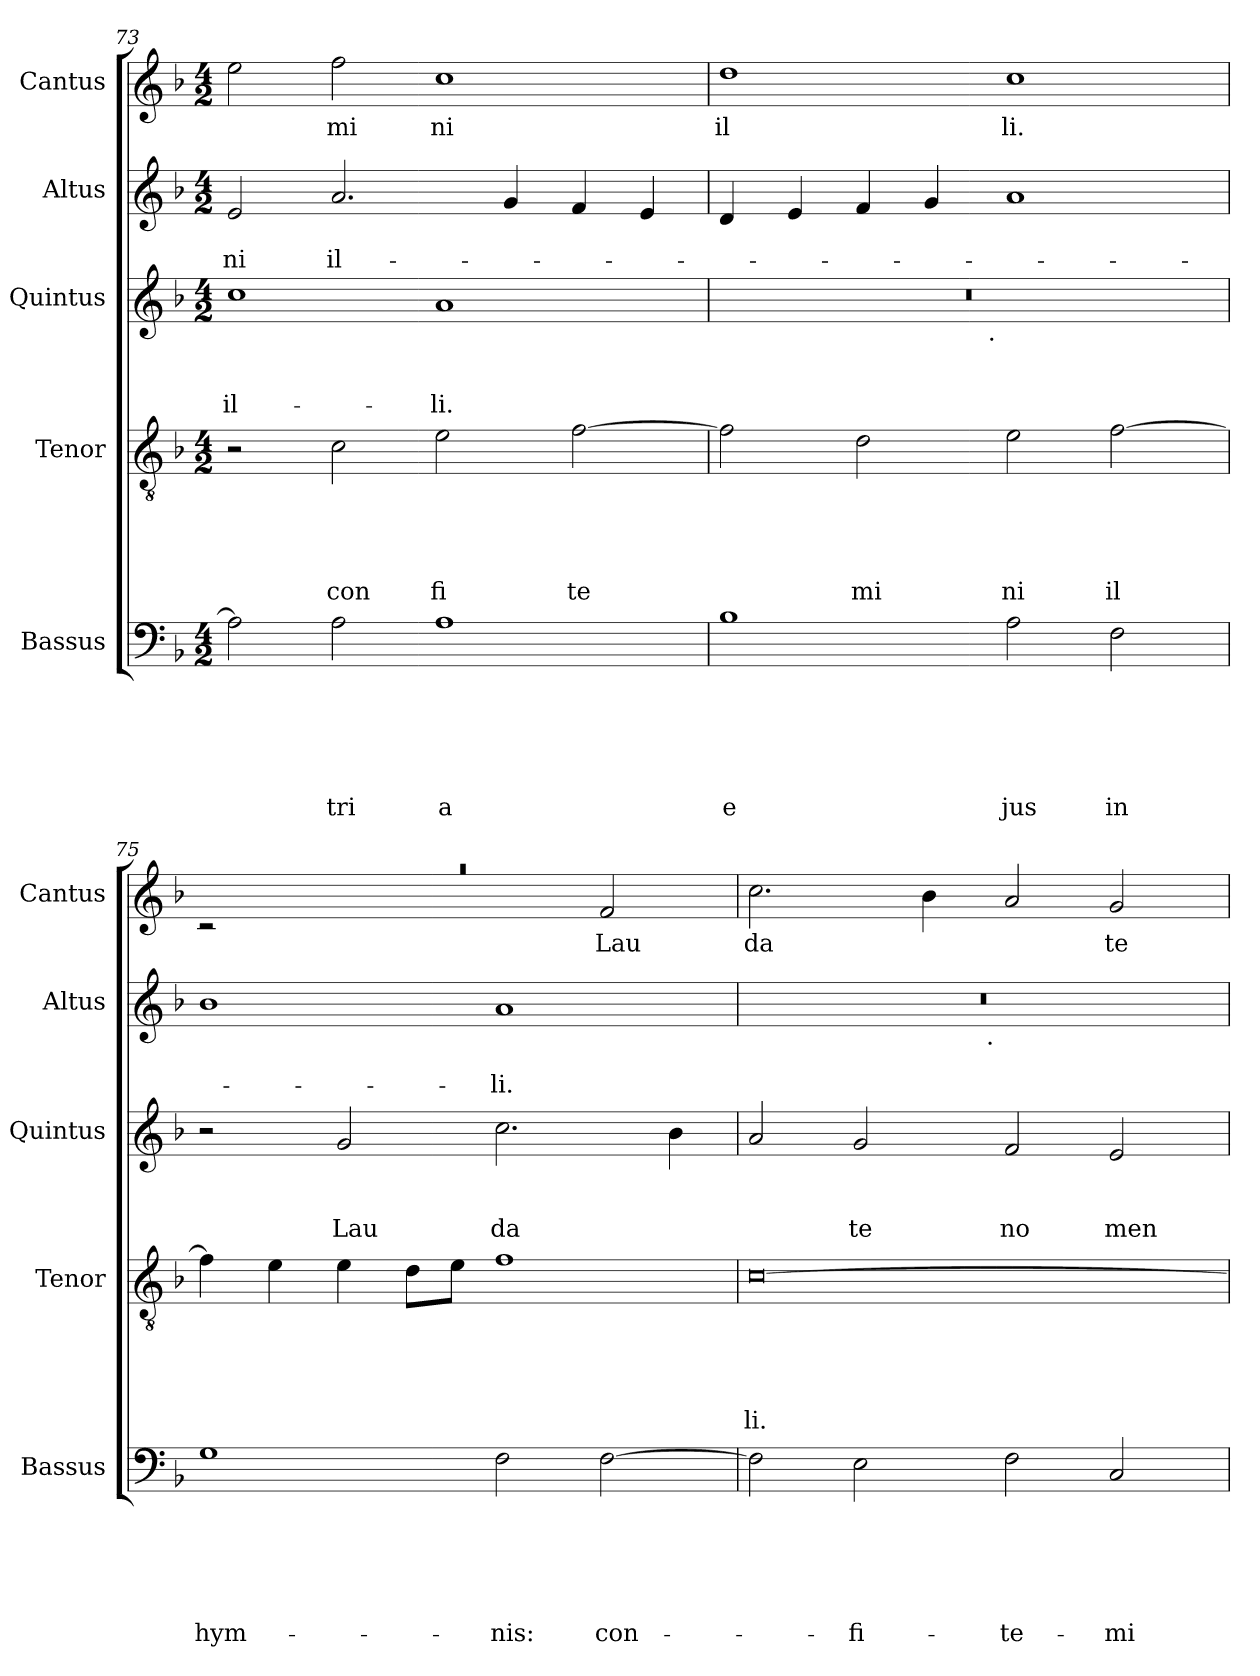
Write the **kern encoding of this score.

**kern	**text	**text	**text	**text	**text	**text	**kern	**text	**text	**text	**text	**text	**kern	**text	**text	**text	**kern	**text	**text	**kern	**text
*part5	*part5	*part5	*part5	*part5	*part5	*part5	*part4	*part4	*part4	*part4	*part4	*part4	*part3	*part3	*part3	*part3	*part2	*part2	*part2	*part1	*part1
*staff5	*staff5	*staff5	*staff5	*staff5	*staff5	*staff5	*staff4	*staff4	*staff4	*staff4	*staff4	*staff4	*staff3	*staff3	*staff3	*staff3	*staff2	*staff2	*staff2	*staff1	*staff1
*I"Bassus	*	*	*	*	*	*	*I"Tenor	*	*	*	*	*	*I"Quintus	*	*	*	*I"Altus	*	*	*I"Cantus	*
*I'Bassus	*	*	*	*	*	*	*I'Tenor	*	*	*	*	*	*I'Quintus	*	*	*	*I'Altus	*	*	*I'Cantus	*
*clefF4	*	*	*	*	*	*	*clefGv2	*	*	*	*	*	*clefG2	*	*	*	*clefG2	*	*	*clefG2	*
*k[b-]	*	*	*	*	*	*	*k[b-]	*	*	*	*	*	*k[b-]	*	*	*	*k[b-]	*	*	*k[b-]	*
*F:	*	*	*	*	*	*	*F:	*	*	*	*	*	*F:	*	*	*	*F:	*	*	*F:	*
*M4/2	*	*	*	*	*	*	*M4/2	*	*	*	*	*	*M4/2	*	*	*	*M4/2	*	*	*M4/2	*
=73	=73	=73	=73	=73	=73	=73	=73	=73	=73	=73	=73	=73	=73	=73	=73	=73	=73	=73	=73	=73	=73
!	!	!	!	!	!	!	!	!	!	!	!	!	!	!	!	!LO:LY:b	!	!	!LO:LY:b	!	!
2A\]	.	.	.	.	.	.	2r	.	.	.	.	.	1cc	.	.	il-	2e/	.	-ni	2ee\	.
!	!	!	!	!	!	!LO:LY:b	!	!	!	!	!	!LO:LY:b	!	!	!	!	!	!	!LO:LY:b	!	!LO:LY:b
2A\	.	.	.	.	.	tri	2c\	.	.	.	.	con	.	.	.	.	2.a/	.	il-	2ff\	mi
!	!	!	!	!	!	!LO:LY:b	!	!	!	!	!	!LO:LY:b	!	!	!	!LO:LY:b	!	!	!	!	!LO:LY:b
1A	.	.	.	.	.	a	2e\	.	.	.	.	fi	1a	.	.	-li.	.	.	.	1cc	ni
.	.	.	.	.	.	.	.	.	.	.	.	.	.	.	.	.	4g/	.	.	.	.
!	!	!	!	!	!	!	!	!	!	!	!	!LO:LY:b	!	!	!	!	!	!	!	!	!
.	.	.	.	.	.	.	[>2f\	.	.	.	.	te	.	.	.	.	4f/	.	.	.	.
.	.	.	.	.	.	.	.	.	.	.	.	.	.	.	.	.	4e/	.	.	.	.
=74	=74	=74	=74	=74	=74	=74	=74	=74	=74	=74	=74	=74	=74	=74	=74	=74	=74	=74	=74	=74	=74
!	!	!	!	!	!	!LO:LY:b	!	!	!	!	!	!	!	!	!	!	!	!	!	!	!LO:LY:b
*	*	*	*	*	*	*	*	*	*	*	*	*	*^	*	*	*	*	*	*	*	*
1B-	.	.	.	.	.	e	2f\]	.	.	.	.	.	0r	2ryy	.	.	.	4d/	.	.	1dd	il
.	.	.	.	.	.	.	.	.	.	.	.	.	.	.	.	.	.	4e/	.	.	.	.
!	!	!	!	!	!	!	!	!	!	!	!	!LO:LY:b	!	!	!	!	!	!	!	!	!	!
.	.	.	.	.	.	.	2d\	.	.	.	.	mi	.	4...ryy	.	.	.	4f/	.	.	.	.
.	.	.	.	.	.	.	.	.	.	.	.	.	.	.	.	.	.	4g/	.	.	.	.
!	!	!	!	!	!	!	!	!	!	!	!	!	!	!LO:TX:b:t=.	!	!	!	!	!	!	!	!
.	.	.	.	.	.	.	.	.	.	.	.	.	.	1ryy	.	.	.	.	.	.	.	.
!	!	!	!	!	!	!LO:LY:b	!	!	!	!	!	!LO:LY:b	!	!	!	!	!	!	!	!	!	!LO:LY:b
2A\	.	.	.	.	.	jus	2e\	.	.	.	.	ni	.	.	.	.	.	1a	.	.	1cc	li.
!	!	!	!	!	!	!LO:LY:b	!	!	!	!	!	!LO:LY:b	!	!	!	!	!	!	!	!	!	!
2F\	.	.	.	.	.	in	[<2f\	.	.	.	.	il	.	.	.	.	.	.	.	.	.	.
.	.	.	.	.	.	.	.	.	.	.	.	.	.	32ryy	.	.	.	.	.	.	.	.
!!LO:LB:g=z
=75	=75	=75	=75	=75	=75	=75	=75	=75	=75	=75	=75	=75	=75	=75	=75	=75	=75	=75	=75	=75	=75	=75
!	!	!	!	!	!	!LO:LY:b	!	!	!	!	!	!	!	!	!	!	!	!	!	!	!LO:N:vis=1	!
*	*	*	*	*	*	*	*	*	*	*	*	*	*v	*v	*	*	*	*	*	*	*^	*
1G	.	.	.	.	.	hym-	4f\]	.	.	.	.	.	2r	.	.	.	1b-	.	.	0raa	2rc	.
.	.	.	.	.	.	.	4e\	.	.	.	.	.	.	.	.	.	.	.	.	.	.	.
!	!	!	!	!	!	!	!	!	!	!	!	!	!	!	!	!LO:LY:b	!	!	!	!	!	!
.	.	.	.	.	.	.	4e\	.	.	.	.	.	2g/	.	.	Lau	.	.	.	.	1ryy	.
.	.	.	.	.	.	.	8d\L	.	.	.	.	.	.	.	.	.	.	.	.	.	.	.
.	.	.	.	.	.	.	8e\J	.	.	.	.	.	.	.	.	.	.	.	.	.	.	.
!	!	!	!	!	!	!LO:LY:b	!	!	!	!	!	!	!	!	!	!LO:LY:b	!	!	!LO:LY:b	!	!	!
2F\	.	.	.	.	.	-nis:	1f	.	.	.	.	.	2.cc\	.	.	da	1a	.	-li.	.	.	.
!	!	!	!	!	!	!LO:LY:b	!	!	!	!	!	!	!	!	!	!	!	!	!	!	!	!LO:LY:b
[>2F\	.	.	.	.	.	con-	.	.	.	.	.	.	.	.	.	.	.	.	.	.	2f/	Lau
.	.	.	.	.	.	.	.	.	.	.	.	.	4b-\	.	.	.	.	.	.	.	.	.
*	*	*	*	*	*	*	*	*	*	*	*	*	*	*	*	*	*	*	*	*v	*v	*
=76	=76	=76	=76	=76	=76	=76	=76	=76	=76	=76	=76	=76	=76	=76	=76	=76	=76	=76	=76	=76	=76
!	!	!	!	!	!	!	!	!	!	!	!	!LO:LY:b	!	!	!	!	!	!	!	!	!LO:LY:b
*	*	*	*	*	*	*	*	*	*	*	*	*	*	*	*	*	*^	*	*	*	*
2F\]	.	.	.	.	.	.	[>0c	.	.	.	.	li.	2a/	.	.	.	0r	2ryy	.	.	2.cc\	da
!	!	!	!	!	!	!LO:LY:b	!	!	!	!	!	!	!	!	!	!LO:LY:b	!	!	!	!	!	!
2E\	.	.	.	.	.	-fi-	.	.	.	.	.	.	2g/	.	.	te	.	4...ryy	.	.	.	.
.	.	.	.	.	.	.	.	.	.	.	.	.	.	.	.	.	.	.	.	.	4b-\	.
!	!	!	!	!	!	!	!	!	!	!	!	!	!	!	!	!	!	!LO:TX:b:t=.	!	!	!	!
.	.	.	.	.	.	.	.	.	.	.	.	.	.	.	.	.	.	1ryy	.	.	.	.
!	!	!	!	!	!	!LO:LY:b	!	!	!	!	!	!	!	!	!	!LO:LY:b	!	!	!	!	!	!
2F\	.	.	.	.	.	-te-	.	.	.	.	.	.	2f/	.	.	no	.	.	.	.	2a/	.
!	!	!	!	!	!	!LO:LY:b	!	!	!	!	!	!	!	!	!	!LO:LY:b	!	!	!	!	!	!LO:LY:b
2C/	.	.	.	.	.	-mi-	.	.	.	.	.	.	2e/	.	.	men	.	.	.	.	2g/	te
.	.	.	.	.	.	.	.	.	.	.	.	.	.	.	.	.	.	32ryy	.	.	.	.
*	*	*	*	*	*	*	*	*	*	*	*	*	*	*	*	*	*v	*v	*	*	*	*
=	=	=	=	=	=	=	=	=	=	=	=	=	=	=	=	=	=	=	=	=	=
*-	*-	*-	*-	*-	*-	*-	*-	*-	*-	*-	*-	*-	*-	*-	*-	*-	*-	*-	*-	*-	*-
